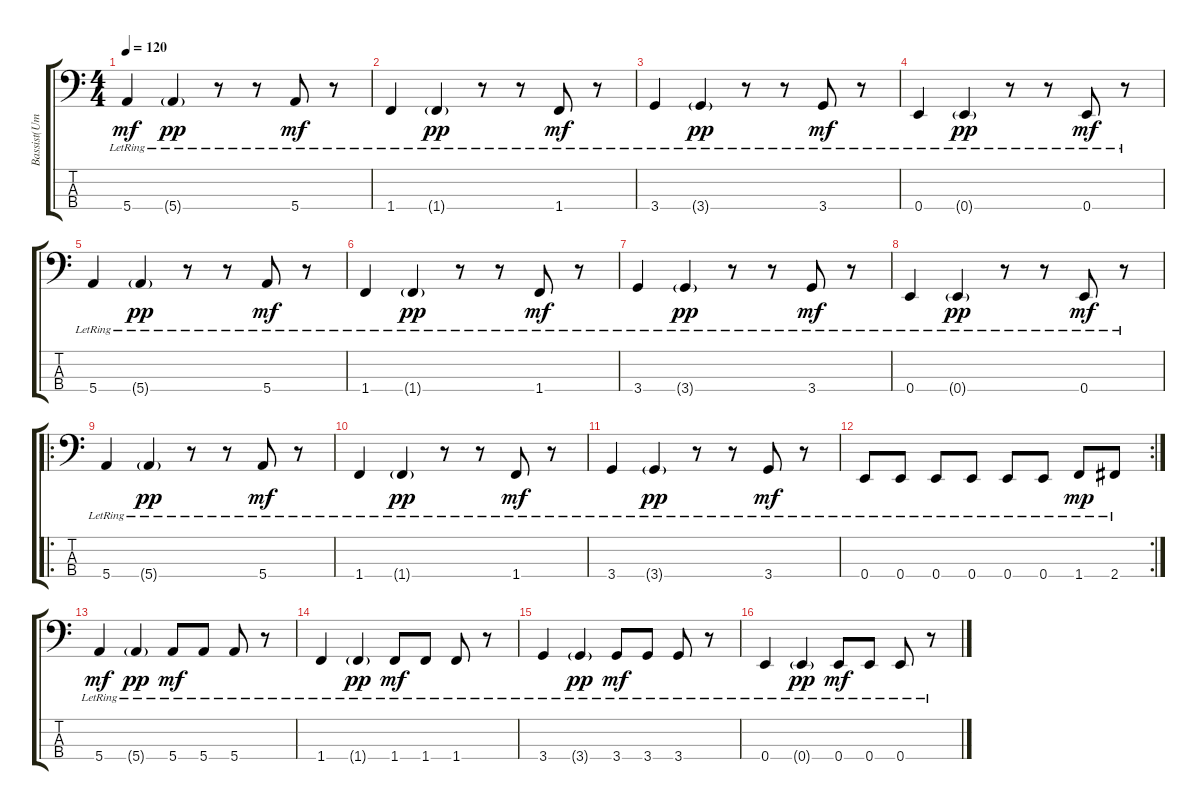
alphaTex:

\track ("Bassist(Umesh)" "Bassist(Um") {instrument slapbass1}
\staff {score tabs}
\tuning (G2 D2 A1 E1) {hide}
\ts (4 4)
\tempo 120
\clef f4
\ks c
5.4{lr}.4{dy mf} 5.4{g lr}.4{dy pp} r.8 r.8 5.4{lr}.8{dy mf} r.8 |
1.4{lr}.4 1.4{g lr}.4{dy pp} r.8 r.8 1.4{lr}.8{dy mf} r.8 |
3.4{lr}.4 3.4{g lr}.4{dy pp} r.8 r.8 3.4{lr}.8{dy mf} r.8 |
0.4{lr}.4 0.4{g lr}.4{dy pp} r.8 r.8 0.4{lr}.8{dy mf} r.8 |
5.4{lr}.4 5.4{g lr}.4{dy pp} r.8 r.8 5.4{lr}.8{dy mf} r.8 |
1.4{lr}.4 1.4{g lr}.4{dy pp} r.8 r.8 1.4{lr}.8{dy mf} r.8 |
3.4{lr}.4 3.4{g lr}.4{dy pp} r.8 r.8 3.4{lr}.8{dy mf} r.8 |
0.4{lr}.4 0.4{g lr}.4{dy pp} r.8 r.8 0.4{lr}.8{dy mf} r.8 |
\ro
5.4{lr}.4 5.4{g lr}.4{dy pp} r.8 r.8 5.4{lr}.8{dy mf} r.8 |
1.4{lr}.4 1.4{g lr}.4{dy pp} r.8 r.8 1.4{lr}.8{dy mf} r.8 |
3.4{lr}.4 3.4{g lr}.4{dy pp} r.8 r.8 3.4{lr}.8{dy mf} r.8 |
\rc 2
0.4{lr}.8 0.4{lr}.8 0.4{lr}.8 0.4{lr}.8 0.4{lr}.8 0.4{lr}.8 1.4{lr}.8{dy mp} 2.4{lr}.8 |
5.4{lr}.4{dy mf} 5.4{g lr}.4{dy pp} 5.4{lr}.8{dy mf} 5.4{lr}.8 5.4{lr}.8 r.8 |
1.4{lr}.4 1.4{g lr}.4{dy pp} 1.4{lr}.8{dy mf} 1.4{lr}.8 1.4{lr}.8 r.8 |
3.4{lr}.4 3.4{g lr}.4{dy pp} 3.4{lr}.8{dy mf} 3.4{lr}.8 3.4{lr}.8 r.8 |
0.4{lr}.4 0.4{g lr}.4{dy pp} 0.4{lr}.8{dy mf} 0.4{lr}.8 0.4{lr}.8 r.8
